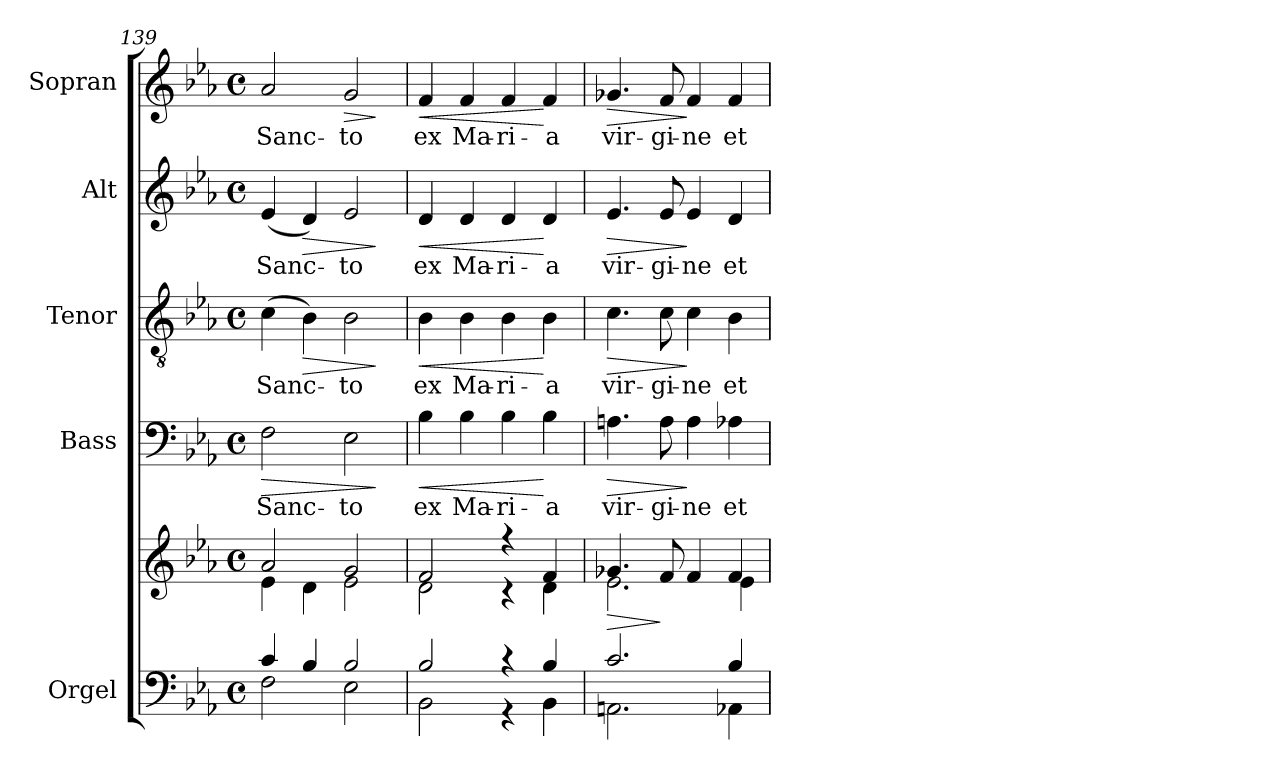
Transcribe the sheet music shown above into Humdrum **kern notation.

**kern	**kern	**dynam	**kern	**text	**dynam	**kern	**text	**dynam	**kern	**text	**dynam	**kern	**text	**dynam
*part5	*part5	*part5	*part4	*part4	*part4	*part3	*part3	*part3	*part2	*part2	*part2	*part1	*part1	*part1
*staff6	*staff5	*staff5/6	*staff4	*staff4	*staff4	*staff3	*staff3	*staff3	*staff2	*staff2	*staff2	*staff1	*staff1	*staff1
*I"Orgel	*	*	*I"Bass	*	*	*I"Tenor	*	*	*I"Alt	*	*	*I"Sopran	*	*
*I'Org.	*	*	*I'B.	*	*	*I'T.	*	*	*I'A.	*	*	*I'S.	*	*
*clefF4	*clefG2	*	*clefF4	*	*	*clefGv2	*	*	*clefG2	*	*	*clefG2	*	*
*k[b-e-a-]	*k[b-e-a-]	*	*k[b-e-a-]	*	*	*k[b-e-a-]	*	*	*k[b-e-a-]	*	*	*k[b-e-a-]	*	*
*E-:	*E-:	*	*E-:	*	*	*E-:	*	*	*E-:	*	*	*E-:	*	*
*M4/4	*M4/4	*	*M4/4	*	*	*M4/4	*	*	*M4/4	*	*	*M4/4	*	*
*met(c)	*met(c)	*	*met(c)	*	*	*met(c)	*	*	*met(c)	*	*	*met(c)	*	*
=139	=139	=139	=139	=139	=139	=139	=139	=139	=139	=139	=139	=139	=139	=139
*^	*^	*	*	*	*	*	*	*	*	*	*	*	*	*
!	!	!	!	!	!	!LO:LY:b	!LO:HP:b	!	!LO:LY:b	!	!	!LO:LY:b	!	!	!LO:LY:b	!
4c/	2F\	2a-/	4e-\	.	2F\	Sanc-	>	(>4c\	Sanc-	.	(<4e-/	Sanc-	.	2a-/	Sanc-	.
!	!	!	!	!	!	!	!	!	!	!LO:HP:b	!	!	!LO:HP:b	!	!	!
4B-/	.	.	4d\	.	.	.	.	4B-\)	.	>	4d/)	.	>	.	.	.
!	!	!	!	!	!	!LO:LY:b	!	!	!LO:LY:b	!	!	!LO:LY:b	!	!	!LO:LY:b	!LO:HP:b
2B-/	2E-\	2g/	2e-\	.	2E-\	-to	.	2B-\	-to	.	2e-/	-to	.	2g/	-to	>
*v	*v	*	*	*	*	*	*	*	*	*	*	*	*	*	*	*
*	*v	*v	*	*	*	*	*	*	*	*	*	*	*	*	*
.	.	.	.	.	]	.	.	]	.	.	]	.	.	]
=140	=140	=140	=140	=140	=140	=140	=140	=140	=140	=140	=140	=140	=140	=140
*^	*^	*	*	*	*	*	*	*	*	*	*	*	*	*
!	!	!	!	!	!	!LO:LY:b	!LO:HP:b	!	!LO:LY:b	!LO:HP:b	!	!LO:LY:b	!LO:HP:b	!	!LO:LY:b	!LO:HP:b
2B-/	2BB-\	2f/	2d\	.	4B-\	ex	<	4B-\	ex	<	4d/	ex	<	4f/	ex	<
!	!	!	!	!	!	!LO:LY:b	!	!	!LO:LY:b	!	!	!LO:LY:b	!	!	!LO:LY:b	!
.	.	.	.	.	4B-\	Ma-	.	4B-\	Ma-	.	4d/	Ma-	.	4f/	Ma-	.
!	!	!	!	!	!	!LO:LY:b	!	!	!LO:LY:b	!	!	!LO:LY:b	!	!	!LO:LY:b	!
4r	4r	4r	4r	.	4B-\	-ri-	.	4B-\	-ri-	.	4d/	-ri-	.	4f/	-ri-	.
!	!	!	!	!	!	!LO:LY:b	!	!	!LO:LY:b	!	!	!LO:LY:b	!	!	!LO:LY:b	!
4B-/	4BB-\	4f/	4d\	.	4B-\	-a	[	4B-\	-a	[	4d/	-a	[	4f/	-a	[
=141	=141	=141	=141	=141	=141	=141	=141	=141	=141	=141	=141	=141	=141	=141	=141	=141
!	!	!	!	!LO:HP:b	!	!LO:LY:b	!LO:HP:b	!	!LO:LY:b	!LO:HP:b	!	!LO:LY:b	!LO:HP:b	!	!LO:LY:b	!LO:HP:b
2.c/	2.AAn\	4.g-X/	2.e-\	>	4.An\	vir-	>	4.c\	vir-	>	4.e-/	vir-	>	4.g-X/	vir-	>
!	!	!	!	!	!	!LO:LY:b	!	!	!LO:LY:b	!	!	!LO:LY:b	!	!	!LO:LY:b	!
.	.	8f/	.	]	8A\	-gi-	.	8c\	-gi-	.	8e-/	-gi-	.	8f/	-gi-	.
!	!	!	!	!	!	!LO:LY:b	!	!	!LO:LY:b	!	!	!LO:LY:b	!	!	!LO:LY:b	!
.	.	4f/	.	.	4A\	-ne	]	4c\	-ne	]	4e-/	-ne	]	4f/	-ne	]
!	!	!	!	!	!	!LO:LY:b	!	!	!LO:LY:b	!	!	!LO:LY:b	!	!	!LO:LY:b	!
4B-/	4AA-X\	4f/	4e-\	.	4A-X\	et	.	4B-\	et	.	4d/	et	.	4f/	et	.
*v	*v	*	*	*	*	*	*	*	*	*	*	*	*	*	*	*
*	*v	*v	*	*	*	*	*	*	*	*	*	*	*	*	*
=	=	=	=	=	=	=	=	=	=	=	=	=	=	=
*-	*-	*-	*-	*-	*-	*-	*-	*-	*-	*-	*-	*-	*-	*-
